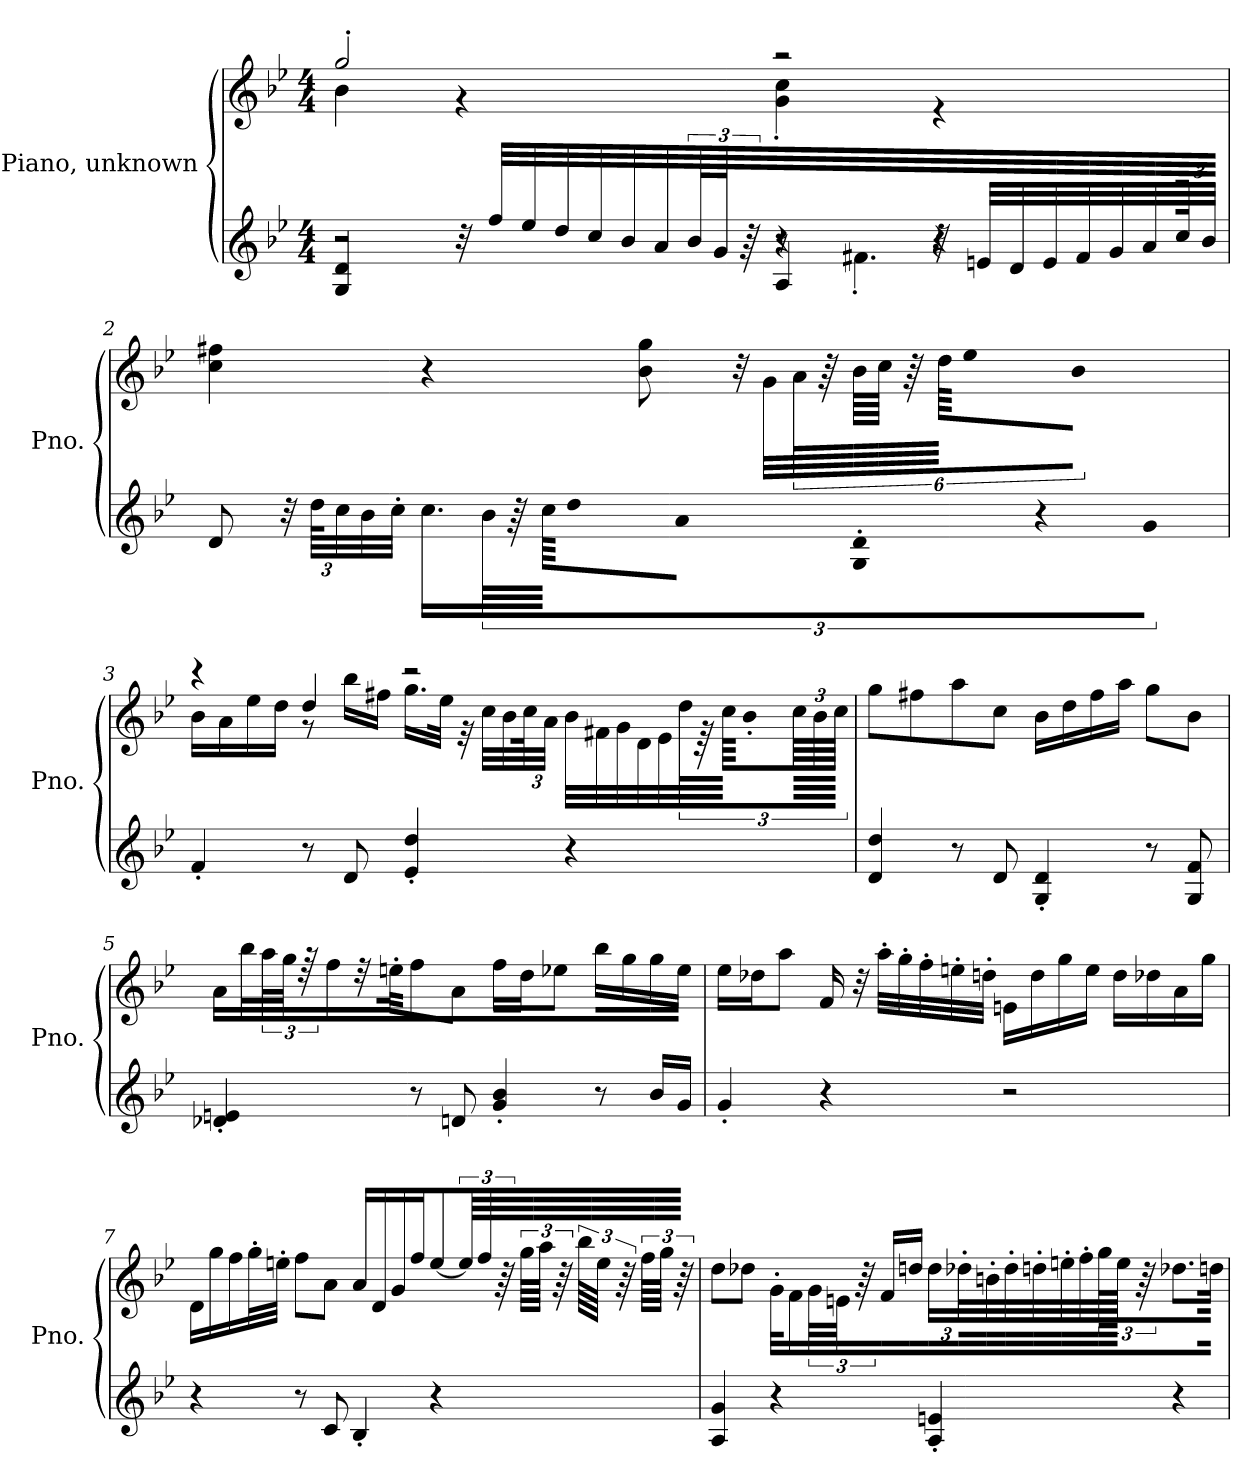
**kern	**kern
*part1	*part1
*staff2	*staff1
*I"Piano, unknown	*
*I'Pno.	*
*clefG2	*clefG2
*k[b-e-]	*k[b-e-]
*M4/4	*M4/4
*MM120	*MM120
=1	=1
*^	*^
*	*^	*	*
4G/ 4d/	2r	2r	2gg'/	4b-\
32r	.	.	.	4r
32ff/LLL	.	.	.	.
32ee-/	.	.	.	.
32dd/	.	.	.	.
32cc/	.	.	.	.
32b-/	.	.	.	.
32a/	.	.	.	.
96b-/L	.	.	.	.
96g/JJJJ	.	.	.	.
96r	.	.	.	.
4r	8r	4A/	2r	4g\' 4cc\'
.	4.f#X'\	.	.	.
32r	.	4r	.	4r
32en/LLL	.	.	.	.
32d/	.	.	.	.
32e/	.	.	.	.
32f#/	.	.	.	.
32g/	.	.	.	.
32a/	.	.	.	.
*Xbrackettup	*	*	*	*
96cc/K	.	.	.	.
48b-/JJJ	.	.	.	.
*v	*v	*v	*	*
*	*v	*v
!!LO:LB:g=z
=2	=2
8d/	4cc\ 4ff#X\
32r	.
96dd\KLLL	.
48cc\	.
32b-\	.
32cc'\JJJ	.
16.cc\LL	4r
*brackettup	*
96b-\JJkk	.
96r	.
96cc\KKLL	.
16dd\	.
16a\JJ	.
4G/' 4d/'	8b-\ 8gg\
.	32r
.	32g/LLL
.	96a/JJJk
.	96r
.	96b-\LLLL
.	96cc\JJJJ
.	96r
.	96dd\KKKL
8r	8ee-\
8g/	8b-\J
!!LO:LB:g=z
=3	=3
*	*^
4f'/	4r	16b-\LL
.	.	16a\
.	.	16ee-\
.	.	16dd\JJ
8r	4dd/	8r
8d/	.	16bb-\LL
.	.	16ff#X\JJ
4e-/' 4dd/'	2r	16.gg\LL
.	.	32ee-\JJk
.	.	32r
.	.	32cc\LLL
.	.	32b-\
*	*	*Xbrackettup
.	.	96cc\K
.	.	48a\JJJ
4r	.	32b-\LLL
.	.	32f#X\
.	.	32g\
.	.	32d\
.	.	32e-\
*	*	*brackettup
.	.	96dd\JJJk
.	.	96r
.	.	96cc\KLLL
.	.	32b-'\
*	*	*Xbrackettup
.	.	96cc\L
.	.	96b-\
.	.	96cc\JJJJ
*	*v	*v
=4	=4
4d/ 4dd/	8gg\L
.	8ff#X\
8r	8aa\
8d/	8cc\J
4G/' 4d/'	16b-\LL
.	16dd\
.	16ff#\
.	16aa\JJ
8r	8gg\L
8G/ 8f/	8b-\J
!!LO:LB:g=z
=5	=5
4d-X/' 4en/'	16a\LL
.	32bb-\L
*	*brackettup
.	96aa\L
.	96gg\JJJJ
.	96r
.	16ff\
.	32r
.	32een'\KKL
8r	8ff\
8dn/	8a\J
4g/' 4b-/'	16ff\LL
.	16dd\J
.	8ee-X\J
8r	16bb-\LL
.	16gg\
16b-/LL	16gg\
16g/JJ	16ee-\JJ
=6	=6
4g'/	16ee-\LL
.	16dd-X\J
.	8aa\J
4r	16f/
.	32r
.	32aa'\LLL
.	32gg'\
.	32ff'\
.	32een'\
.	32ddn'\JJJ
2r	16en\LL
.	16dd\
.	16gg\
.	16ee\JJ
.	16dd\LL
.	16dd-X\
.	16a\
.	16gg\JJ
!!LO:LB:g=z
=7	=7
4r	16d\LL
.	16gg\
.	16ff\
.	32gg'\L
.	32een'\JJJ
8r	8ff\L
8c/	8a\J
4B-'/	16a/LL
.	16d/
.	16g/
.	16ff/J
4r	[8ee/
.	96ee/LLL]
.	96ff/JJJJ
.	96r
.	96gg\LLLL
.	96aa\JJJJ
.	96r
.	96bb-\LLLL
.	96ee\JJJJ
.	96r
.	96ff\LLLL
.	96gg\JJJJ
.	96r
!!LO:LB:g=z
=8	=8
4A/ 4g/	8dd\L
.	8dd-X\J
4r	32g'/KLL
.	16f/
.	96g/LL
.	96en/JJJJ
.	96r
.	16f/LL
.	16ddn/JJ
*	*Xbrackettup
4A/' 4en/'	24dd\LL
.	48dd-X'\L
.	32bn'\
.	32dd-'\
.	32ddn'\
.	32een'\
.	32ff'\
*	*brackettup
.	96gg\L
.	96ee\JJJJ
.	96r
4r	8.dd-X\L
.	16ddn\Jk
=	=
*-	*-
